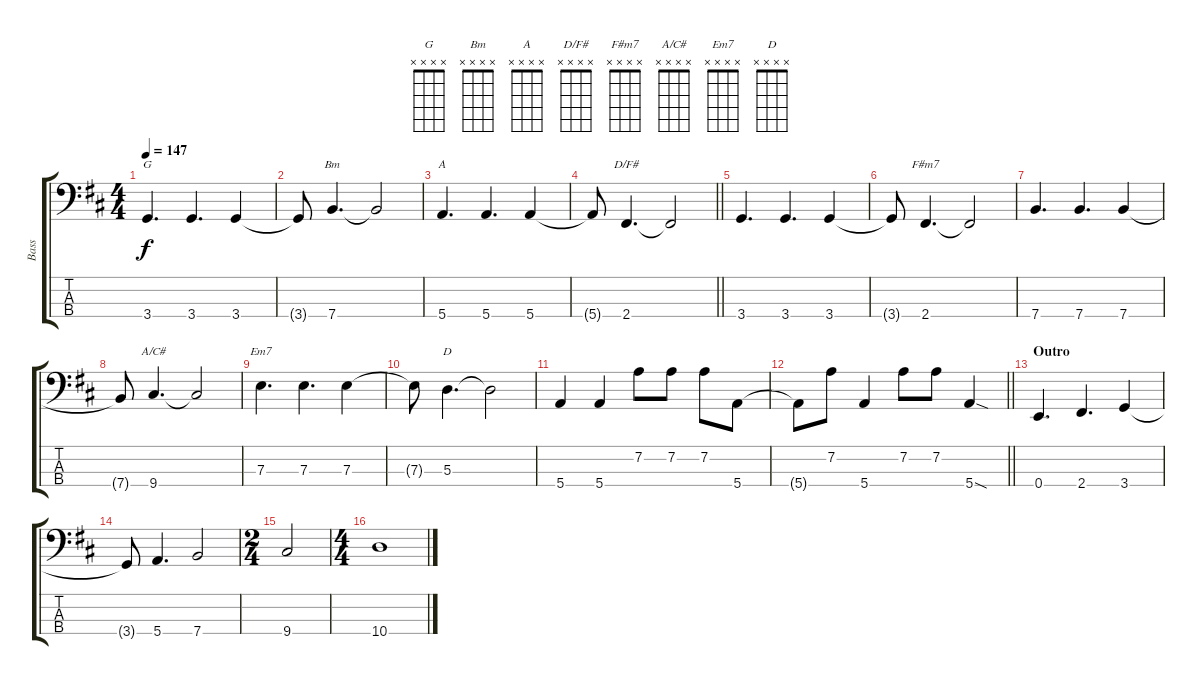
\track ("Bass" "Bass") {instrument electricbassfinger}
\staff {score tabs}
\tuning (G2 D2 A1 E1) {hide}
\chord ("G" x x x x)
\chord ("Bm" x x x x)
\chord ("A" x x x x)
\chord ("D/F#" x x x x)
\chord ("F#m7" x x x x)
\chord ("A/C#" x x x x)
\chord ("Em7" x x x x)
\chord ("D" x x x x)
\ts (4 4)
\tempo 147
\clef f4
\ks d
3.4.4{d ch "G" dy f} 3.4.4{d} 3.4.4 |
3.4{t}.8 7.4.4{d ch "Bm"} 7.4{t}.2 |
5.4.4{d ch "A"} 5.4.4{d} 5.4.4 |
\barLineRight lightlight
5.4{t}.8 2.4.4{d ch "D/F#"} 2.4{t}.2 |
3.4.4{d} 3.4.4{d} 3.4.4 |
3.4{t}.8 2.4.4{d ch "F#m7"} 2.4{t}.2 |
7.4.4{d} 7.4.4{d} 7.4.4 |
7.4{t}.8 9.4.4{d ch "A/C#"} 9.4{t}.2 |
7.3.4{d ch "Em7"} 7.3.4{d} 7.3.4 |
7.3{t}.8 5.3.4{d ch "D"} 5.3{t}.2 |
5.4.4 5.4.4 7.2.8 7.2.8 7.2.8 5.4.8 |
\barLineRight lightlight
5.4{t}.8 7.2.8 5.4.4 7.2.8 7.2.8 5.4{sod}.4 |
\section ("" "Outro")
0.4.4{d} 2.4.4{d} 3.4.4 |
3.4{t}.8 5.4.4{d} 7.4.2 |
\ts (2 4)
9.4.2 |
\ts (4 4)
10.4.1
